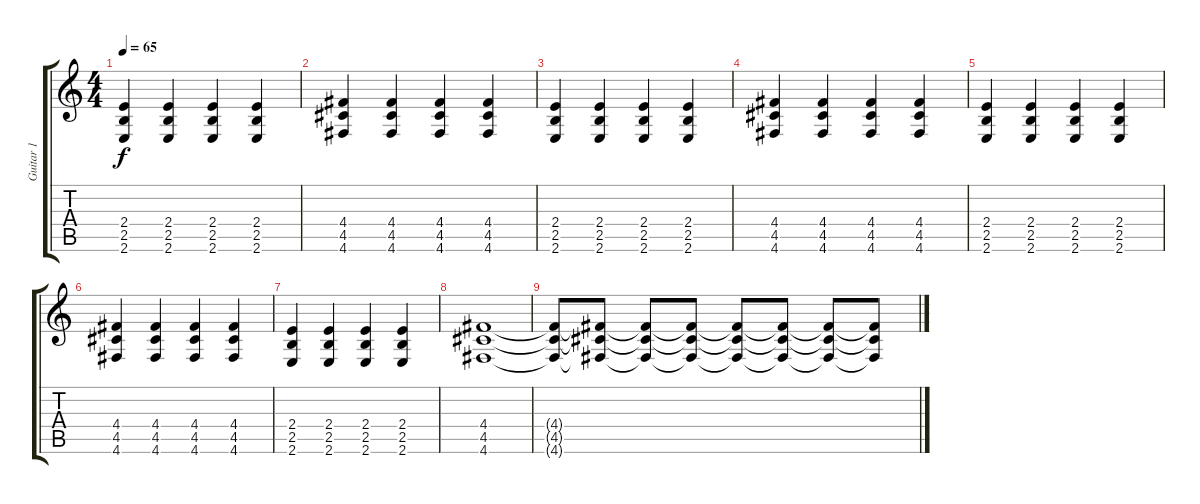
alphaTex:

\track ("Guitar 1" "Guitar 1") {instrument electricguitarclean}
\staff {score tabs}
\tuning (E4 B3 G3 D3 A2 D2) {hide}
\ts (4 4)
\tempo 65
\clef g2
\ks c
(2.4 2.5 2.6).4{dy f} (2.4 2.5 2.6).4 (2.4 2.5 2.6).4 (2.4 2.5 2.6).4 |
(4.4 4.5 4.6).4 (4.4 4.5 4.6).4 (4.4 4.5 4.6).4 (4.4 4.5 4.6).4 |
(2.4 2.5 2.6).4 (2.4 2.5 2.6).4 (2.4 2.5 2.6).4 (2.4 2.5 2.6).4 |
(4.4 4.5 4.6).4 (4.4 4.5 4.6).4 (4.4 4.5 4.6).4 (4.4 4.5 4.6).4 |
(2.4 2.5 2.6).4 (2.4 2.5 2.6).4 (2.4 2.5 2.6).4 (2.4 2.5 2.6).4 |
(4.4 4.5 4.6).4 (4.4 4.5 4.6).4 (4.4 4.5 4.6).4 (4.4 4.5 4.6).4 |
(2.4 2.5 2.6).4 (2.4 2.5 2.6).4 (2.4 2.5 2.6).4 (2.4 2.5 2.6).4 |
(4.4 4.5 4.6).1{volume 4} |
(4.4{t} 4.5{t} 4.6{t}).8 (4.4{t} 4.5{t} 4.6{t}).8 (4.4{t} 4.5{t} 4.6{t}).8 (4.4{t} 4.5{t} 4.6{t}).8 (4.4{t} 4.5{t} 4.6{t}).8 (4.4{t} 4.5{t} 4.6{t}).8 (4.4{t} 4.5{t} 4.6{t}).8 (4.4{t} 4.5{t} 4.6{t}).8
